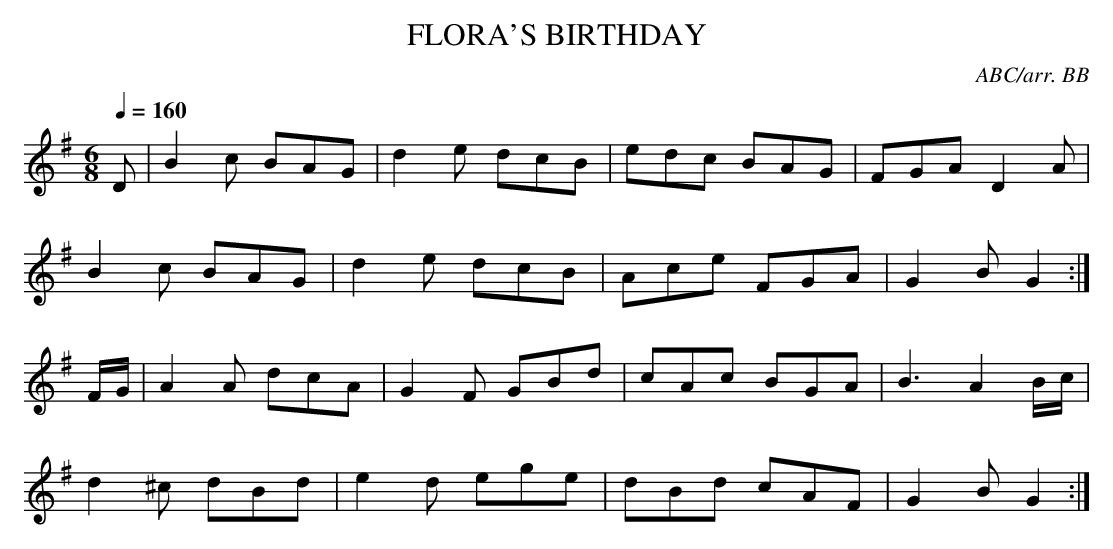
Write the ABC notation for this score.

X:1
T:FLORA'S BIRTHDAY
C:ABC/arr. BB
In any case it makes a nice jig!
Q:1/4=160
L:1/8
M:6/8
K:G % source key = D
D|B2c BAG|d2e dcB|edc BAG|FGA D2A|
B2c BAG|d2e dcB|Ace FGA|G2B G2 :|
F/G/|A2A dcA|G2F GBd|cAc BGA|B3 A2B/c/|
d2^c dBd|e2d ege|dBd cAF|G2B G2 :|
